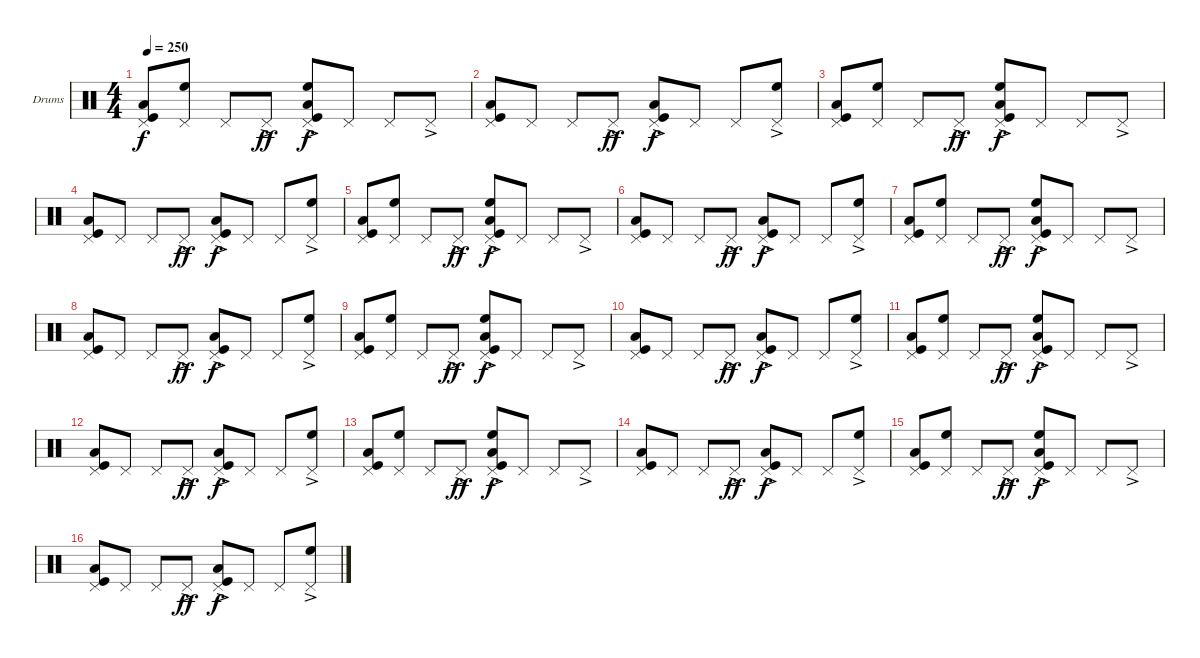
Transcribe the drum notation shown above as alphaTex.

\bracketExtendMode groupsimilarinstruments
\firstSystemTrackNameOrientation horizontal
\otherSystemsTrackNameOrientation horizontal
\track ("Drumkit" "Drums") {instrument percussion}
\staff {score}
\articulation defaults
\ts (4 4)
\tempo 250
\clef neutral
\ks c
("Pedal Hi-Hat (hit)" "Kick (hit)" "Low Tom (hit)").8{dy f} ("Pedal Hi-Hat (hit)" "High Floor Tom (hit)").8 "Pedal Hi-Hat (hit)".8 "Pedal Hi-Hat (hit)"{ac}.8{dy ff} ("Pedal Hi-Hat (hit)"{ac} "Kick (hit)" "Low Tom (hit)" "High Floor Tom (hit)").8{dy f} "Pedal Hi-Hat (hit)".8 "Pedal Hi-Hat (hit)".8 "Pedal Hi-Hat (hit)"{ac}.8 |
("Pedal Hi-Hat (hit)" "Kick (hit)" "Low Tom (hit)").8 "Pedal Hi-Hat (hit)".8 "Pedal Hi-Hat (hit)".8 "Pedal Hi-Hat (hit)"{ac}.8{dy ff} ("Pedal Hi-Hat (hit)"{ac} "Kick (hit)" "Low Tom (hit)").8{dy f} "Pedal Hi-Hat (hit)".8 "Pedal Hi-Hat (hit)".8 ("Pedal Hi-Hat (hit)"{ac} "High Floor Tom (hit)").8 |
("Pedal Hi-Hat (hit)" "Kick (hit)" "Low Tom (hit)").8 ("Pedal Hi-Hat (hit)" "High Floor Tom (hit)").8 "Pedal Hi-Hat (hit)".8 "Pedal Hi-Hat (hit)"{ac}.8{dy ff} ("Pedal Hi-Hat (hit)"{ac} "Kick (hit)" "Low Tom (hit)" "High Floor Tom (hit)").8{dy f} "Pedal Hi-Hat (hit)".8 "Pedal Hi-Hat (hit)".8 "Pedal Hi-Hat (hit)"{ac}.8 |
("Pedal Hi-Hat (hit)" "Kick (hit)" "Low Tom (hit)").8 "Pedal Hi-Hat (hit)".8 "Pedal Hi-Hat (hit)".8 "Pedal Hi-Hat (hit)"{ac}.8{dy ff} ("Pedal Hi-Hat (hit)"{ac} "Kick (hit)" "Low Tom (hit)").8{dy f} "Pedal Hi-Hat (hit)".8 "Pedal Hi-Hat (hit)".8 ("Pedal Hi-Hat (hit)"{ac} "High Floor Tom (hit)").8 |
("Pedal Hi-Hat (hit)" "Kick (hit)" "Low Tom (hit)").8 ("Pedal Hi-Hat (hit)" "High Floor Tom (hit)").8 "Pedal Hi-Hat (hit)".8 "Pedal Hi-Hat (hit)"{ac}.8{dy ff} ("Pedal Hi-Hat (hit)"{ac} "Kick (hit)" "Low Tom (hit)" "High Floor Tom (hit)").8{dy f} "Pedal Hi-Hat (hit)".8 "Pedal Hi-Hat (hit)".8 "Pedal Hi-Hat (hit)"{ac}.8 |
("Pedal Hi-Hat (hit)" "Kick (hit)" "Low Tom (hit)").8 "Pedal Hi-Hat (hit)".8 "Pedal Hi-Hat (hit)".8 "Pedal Hi-Hat (hit)"{ac}.8{dy ff} ("Pedal Hi-Hat (hit)"{ac} "Kick (hit)" "Low Tom (hit)").8{dy f} "Pedal Hi-Hat (hit)".8 "Pedal Hi-Hat (hit)".8 ("Pedal Hi-Hat (hit)"{ac} "High Floor Tom (hit)").8 |
("Pedal Hi-Hat (hit)" "Kick (hit)" "Low Tom (hit)").8 ("Pedal Hi-Hat (hit)" "High Floor Tom (hit)").8 "Pedal Hi-Hat (hit)".8 "Pedal Hi-Hat (hit)"{ac}.8{dy ff} ("Pedal Hi-Hat (hit)"{ac} "Kick (hit)" "Low Tom (hit)" "High Floor Tom (hit)").8{dy f} "Pedal Hi-Hat (hit)".8 "Pedal Hi-Hat (hit)".8 "Pedal Hi-Hat (hit)"{ac}.8 |
("Pedal Hi-Hat (hit)" "Kick (hit)" "Low Tom (hit)").8 "Pedal Hi-Hat (hit)".8 "Pedal Hi-Hat (hit)".8 "Pedal Hi-Hat (hit)"{ac}.8{dy ff} ("Pedal Hi-Hat (hit)"{ac} "Kick (hit)" "Low Tom (hit)").8{dy f} "Pedal Hi-Hat (hit)".8 "Pedal Hi-Hat (hit)".8 ("Pedal Hi-Hat (hit)"{ac} "High Floor Tom (hit)").8 |
("Pedal Hi-Hat (hit)" "Kick (hit)" "Low Tom (hit)").8 ("Pedal Hi-Hat (hit)" "High Floor Tom (hit)").8 "Pedal Hi-Hat (hit)".8 "Pedal Hi-Hat (hit)"{ac}.8{dy ff} ("Pedal Hi-Hat (hit)"{ac} "Kick (hit)" "Low Tom (hit)" "High Floor Tom (hit)").8{dy f} "Pedal Hi-Hat (hit)".8 "Pedal Hi-Hat (hit)".8 "Pedal Hi-Hat (hit)"{ac}.8 |
("Pedal Hi-Hat (hit)" "Kick (hit)" "Low Tom (hit)").8 "Pedal Hi-Hat (hit)".8 "Pedal Hi-Hat (hit)".8 "Pedal Hi-Hat (hit)"{ac}.8{dy ff} ("Pedal Hi-Hat (hit)"{ac} "Kick (hit)" "Low Tom (hit)").8{dy f} "Pedal Hi-Hat (hit)".8 "Pedal Hi-Hat (hit)".8 ("Pedal Hi-Hat (hit)"{ac} "High Floor Tom (hit)").8 |
("Pedal Hi-Hat (hit)" "Kick (hit)" "Low Tom (hit)").8 ("Pedal Hi-Hat (hit)" "High Floor Tom (hit)").8 "Pedal Hi-Hat (hit)".8 "Pedal Hi-Hat (hit)"{ac}.8{dy ff} ("Pedal Hi-Hat (hit)"{ac} "Kick (hit)" "Low Tom (hit)" "High Floor Tom (hit)").8{dy f} "Pedal Hi-Hat (hit)".8 "Pedal Hi-Hat (hit)".8 "Pedal Hi-Hat (hit)"{ac}.8 |
("Pedal Hi-Hat (hit)" "Kick (hit)" "Low Tom (hit)").8 "Pedal Hi-Hat (hit)".8 "Pedal Hi-Hat (hit)".8 "Pedal Hi-Hat (hit)"{ac}.8{dy ff} ("Pedal Hi-Hat (hit)"{ac} "Kick (hit)" "Low Tom (hit)").8{dy f} "Pedal Hi-Hat (hit)".8 "Pedal Hi-Hat (hit)".8 ("Pedal Hi-Hat (hit)"{ac} "High Floor Tom (hit)").8 |
("Pedal Hi-Hat (hit)" "Kick (hit)" "Low Tom (hit)").8 ("Pedal Hi-Hat (hit)" "High Floor Tom (hit)").8 "Pedal Hi-Hat (hit)".8 "Pedal Hi-Hat (hit)"{ac}.8{dy ff} ("Pedal Hi-Hat (hit)"{ac} "Kick (hit)" "Low Tom (hit)" "High Floor Tom (hit)").8{dy f} "Pedal Hi-Hat (hit)".8 "Pedal Hi-Hat (hit)".8 "Pedal Hi-Hat (hit)"{ac}.8 |
("Pedal Hi-Hat (hit)" "Kick (hit)" "Low Tom (hit)").8 "Pedal Hi-Hat (hit)".8 "Pedal Hi-Hat (hit)".8 "Pedal Hi-Hat (hit)"{ac}.8{dy ff} ("Pedal Hi-Hat (hit)"{ac} "Kick (hit)" "Low Tom (hit)").8{dy f} "Pedal Hi-Hat (hit)".8 "Pedal Hi-Hat (hit)".8 ("Pedal Hi-Hat (hit)"{ac} "High Floor Tom (hit)").8 |
("Pedal Hi-Hat (hit)" "Kick (hit)" "Low Tom (hit)").8 ("Pedal Hi-Hat (hit)" "High Floor Tom (hit)").8 "Pedal Hi-Hat (hit)".8 "Pedal Hi-Hat (hit)"{ac}.8{dy ff} ("Pedal Hi-Hat (hit)"{ac} "Kick (hit)" "Low Tom (hit)" "High Floor Tom (hit)").8{dy f} "Pedal Hi-Hat (hit)".8 "Pedal Hi-Hat (hit)".8 "Pedal Hi-Hat (hit)"{ac}.8 |
("Pedal Hi-Hat (hit)" "Kick (hit)" "Low Tom (hit)").8 "Pedal Hi-Hat (hit)".8 "Pedal Hi-Hat (hit)".8 "Pedal Hi-Hat (hit)"{ac}.8{dy ff} ("Pedal Hi-Hat (hit)"{ac} "Kick (hit)" "Low Tom (hit)").8{dy f} "Pedal Hi-Hat (hit)".8 "Pedal Hi-Hat (hit)".8 ("Pedal Hi-Hat (hit)"{ac} "High Floor Tom (hit)").8
